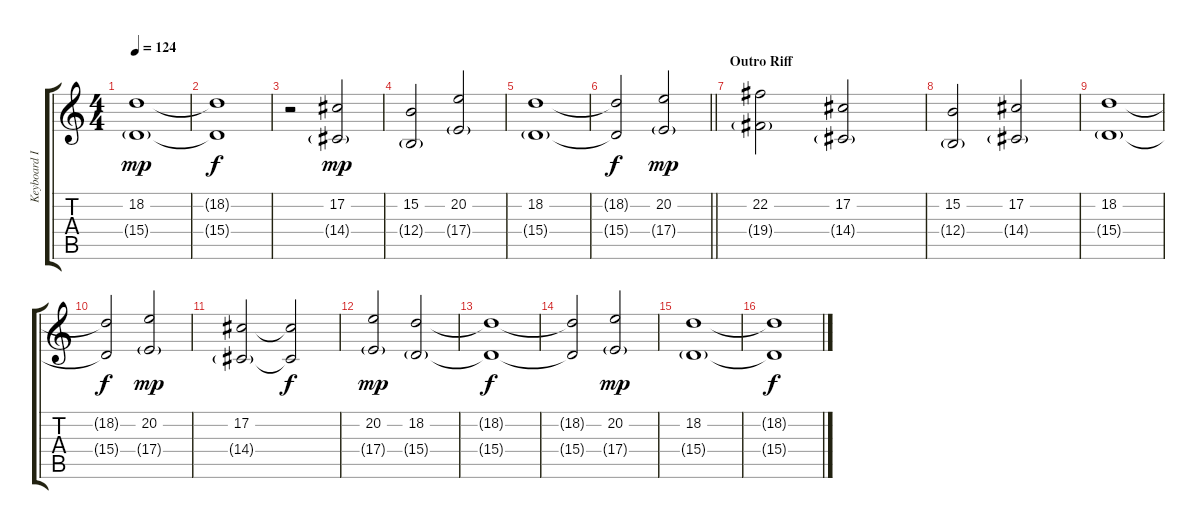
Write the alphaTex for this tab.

\track ("Keyboard II" "Keyboard I") {instrument trumpet}
\staff {score tabs}
\tuning (Db4 Ab3 E3 B2 Gb2 Db2) {hide}
\ts (4 4)
\tempo 124
\clef g2
\ks c
(18.2 15.4{g}).1{dy mp} |
(18.2{t} 15.4{t}).1{dy f} |
r.2 (17.2 14.4{g}).2{dy mp} |
(15.2 12.4{g}).2 (20.2 17.4{g}).2 |
(18.2 15.4{g}).1 |
\barLineRight lightlight
(18.2{t} 15.4{t}).2{dy f} (20.2 17.4{g}).2{dy mp} |
\section ("" "Outro Riff")
(22.2 19.4{g}).2 (17.2 14.4{g}).2 |
(15.2 12.4{g}).2 (17.2 14.4{g}).2 |
(18.2 15.4{g}).1 |
(18.2{t} 15.4{t}).2{dy f} (20.2 17.4{g}).2{dy mp} |
(17.2 14.4{g}).2 (17.2{t} 14.4{t}).2{dy f} |
(20.2 17.4{g}).2{dy mp} (18.2 15.4{g}).2 |
(18.2{t} 15.4{t}).1{dy f} |
(18.2{t} 15.4{t}).2 (20.2 17.4{g}).2{dy mp} |
(18.2 15.4{g}).1 |
(18.2{t} 15.4{t}).1{dy f volume 0}
